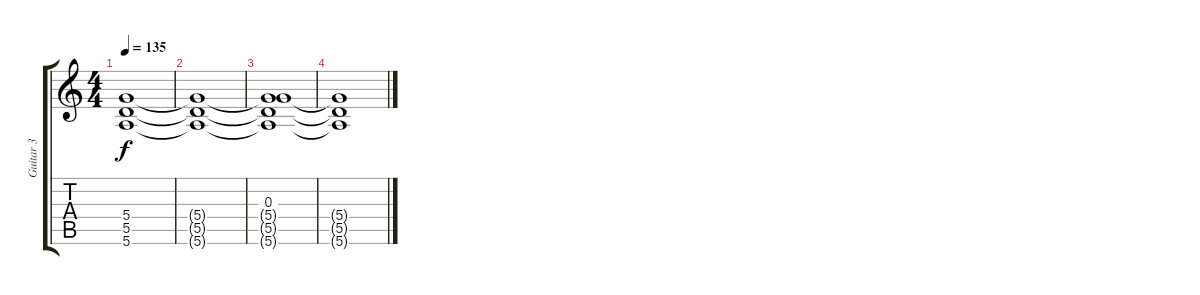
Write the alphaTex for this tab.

\track ("Guitar 3" "Guitar 3") {instrument distortionguitar}
\staff {score tabs}
\tuning (E4 B3 G3 D3 A2 E2) {hide}
\ts (4 4)
\tempo 135
\clef g2
\ks c
(5.4{t} 5.5{t} 5.6{t}).1{dy f} |
(5.4{t} 5.5{t} 5.6{t}).1{volume 0} |
(0.3 5.4{t} 5.5{t} 5.6{t}).1 |
(5.4{t} 5.5{t} 5.6{t}).1
